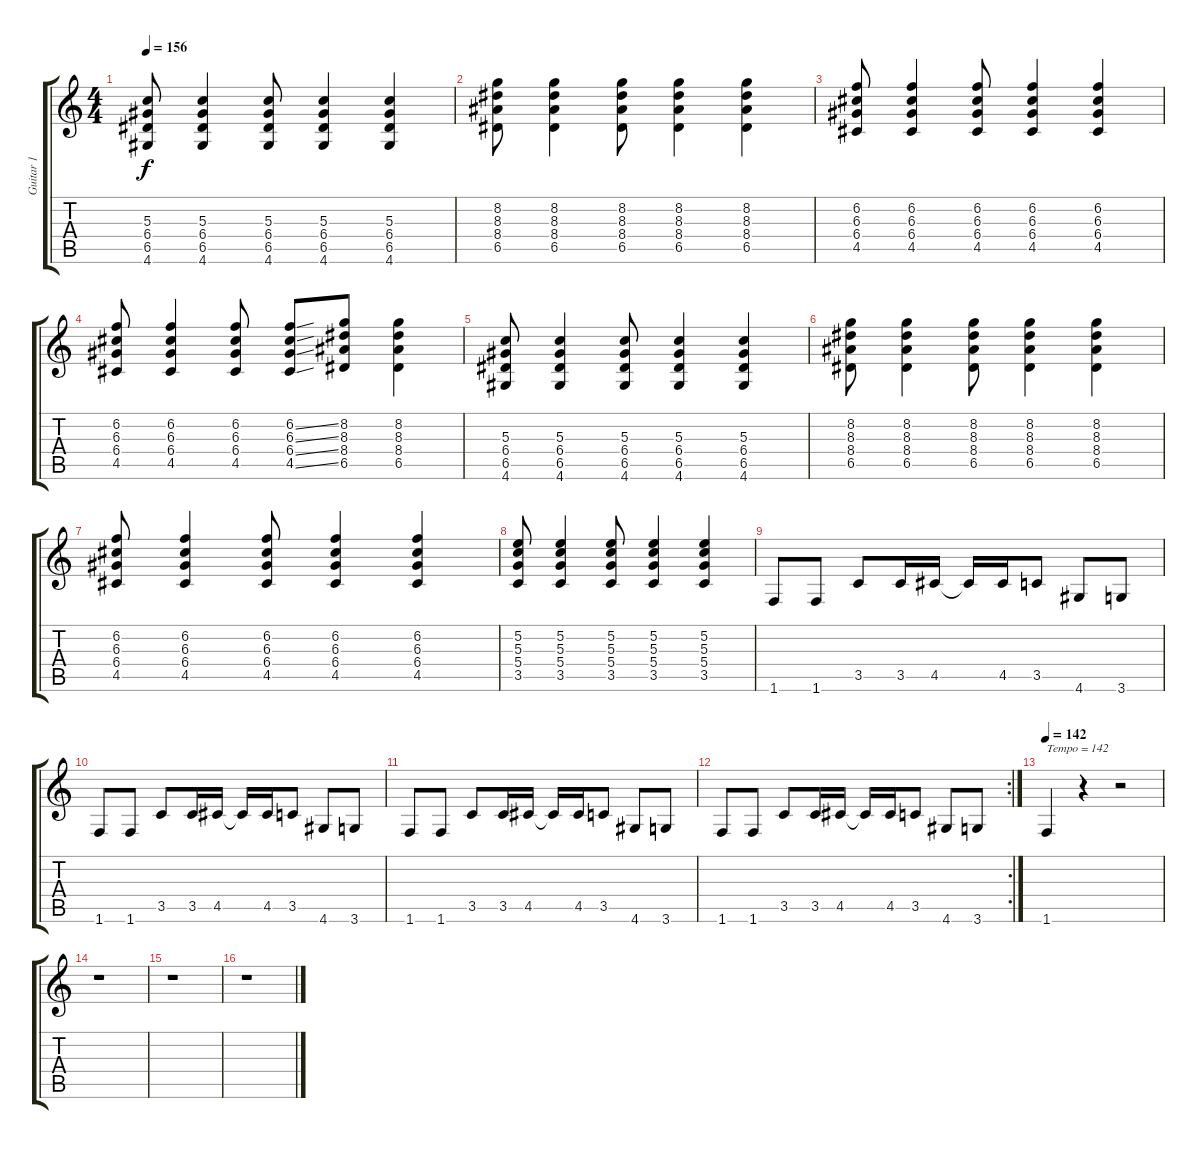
\track ("Guitar 1" "Guitar 1") {instrument distortionguitar}
\staff {score tabs}
\tuning (E4 B3 G3 D3 A2 E2) {hide}
\ts (4 4)
\tempo 156
\clef g2
\ks c
(5.3 6.4 6.5 4.6).8{dy f} (5.3 6.4 6.5 4.6).4 (5.3 6.4 6.5 4.6).8 (5.3 6.4 6.5 4.6).4 (5.3 6.4 6.5 4.6).4 |
(8.2 8.3 8.4 6.5).8 (8.2 8.3 8.4 6.5).4 (8.2 8.3 8.4 6.5).8 (8.2 8.3 8.4 6.5).4 (8.2 8.3 8.4 6.5).4 |
(6.2 6.3 6.4 4.5).8 (6.2 6.3 6.4 4.5).4 (6.2 6.3 6.4 4.5).8 (6.2 6.3 6.4 4.5).4 (6.2 6.3 6.4 4.5).4 |
(6.2 6.3 6.4 4.5).8 (6.2 6.3 6.4 4.5).4 (6.2 6.3 6.4 4.5).8 (6.2{ss} 6.3{ss} 6.4{ss} 4.5{ss}).8 (8.2 8.3 8.4 6.5).8 (8.2 8.3 8.4 6.5).4 |
(5.3 6.4 6.5 4.6).8 (5.3 6.4 6.5 4.6).4 (5.3 6.4 6.5 4.6).8 (5.3 6.4 6.5 4.6).4 (5.3 6.4 6.5 4.6).4 |
(8.2 8.3 8.4 6.5).8 (8.2 8.3 8.4 6.5).4 (8.2 8.3 8.4 6.5).8 (8.2 8.3 8.4 6.5).4 (8.2 8.3 8.4 6.5).4 |
(6.2 6.3 6.4 4.5).8 (6.2 6.3 6.4 4.5).4 (6.2 6.3 6.4 4.5).8 (6.2 6.3 6.4 4.5).4 (6.2 6.3 6.4 4.5).4 |
(5.2 5.3 5.4 3.5).8 (5.2 5.3 5.4 3.5).4 (5.2 5.3 5.4 3.5).8 (5.2 5.3 5.4 3.5).4 (5.2 5.3 5.4 3.5).4 |
1.6.8 1.6.8 3.5.8 3.5.16 4.5.16 4.5{t}.16 4.5.16 3.5.8 4.6.8 3.6.8 |
1.6.8 1.6.8 3.5.8 3.5.16 4.5.16 4.5{t}.16 4.5.16 3.5.8 4.6.8 3.6.8 |
1.6.8 1.6.8 3.5.8 3.5.16 4.5.16 4.5{t}.16 4.5.16 3.5.8 4.6.8 3.6.8 |
\rc 2
1.6.8 1.6.8 3.5.8 3.5.16 4.5.16 4.5{t}.16 4.5.16 3.5.8 4.6.8 3.6.8 |
\tempo 142
1.6.4{txt "Tempo = 142"} r.4 r.2 |
r.1 |
r.1 |
r.1
